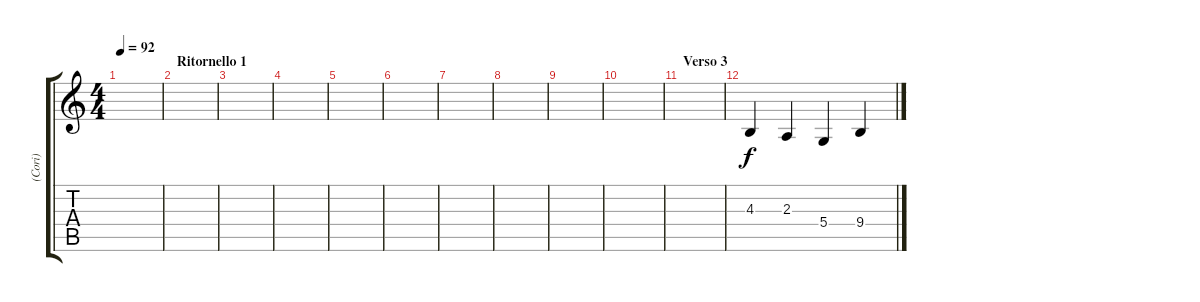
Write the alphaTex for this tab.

\track ("(Cori)" "(Cori)") {instrument choiraahs}
\staff {score tabs}
\tuning (E4 B3 G3 D3 A2 E2) {hide}
\ts (4 4)
\tempo 92
\clef g2
\ks c
|
\section ("" "Ritornello 1")
|
|
|
|
|
|
|
|
|
\section ("" "Verso 3")
|
4.3.4 2.3.4 5.4.4 9.4.4
